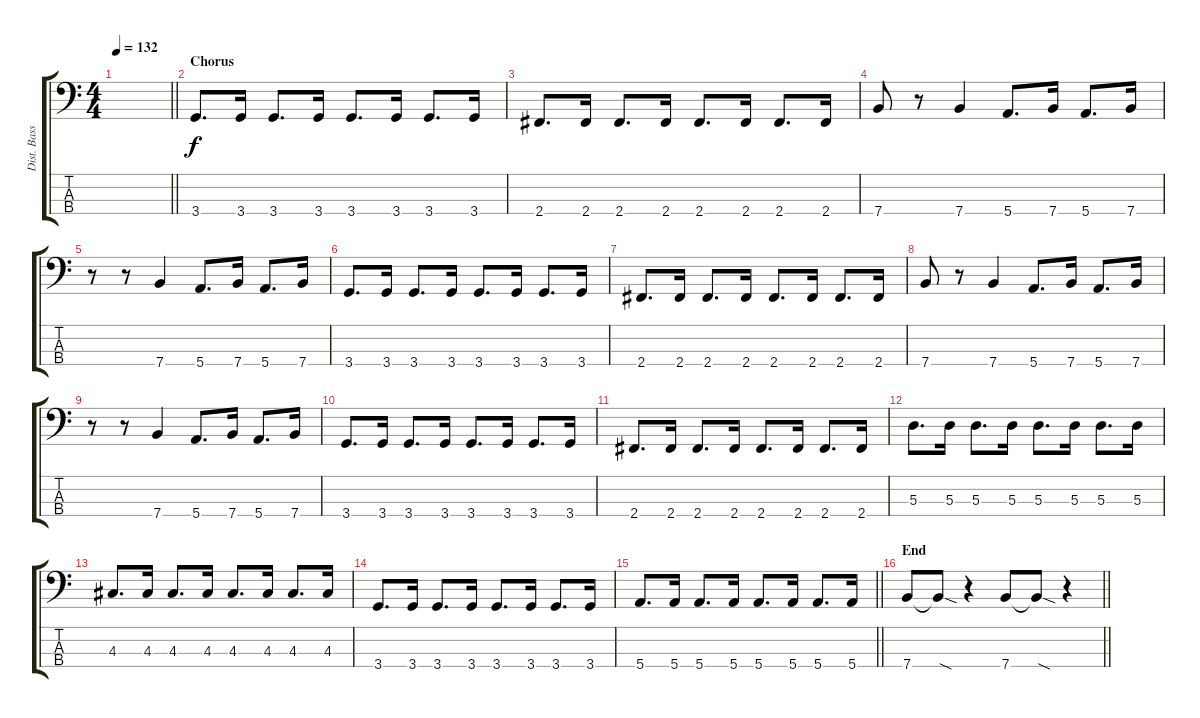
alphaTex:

\track ("Dist. Bass" "Dist. Bass") {instrument electricbasspick}
\staff {score tabs}
\tuning (G2 D2 A1 E1) {hide}
\ts (4 4)
\tempo 132
\clef f4
\barLineRight lightlight
\ks c
|
\section ("" "Chorus")
3.4.8{d} 3.4.16 3.4.8{d} 3.4.16 3.4.8{d} 3.4.16 3.4.8{d} 3.4.16 |
2.4.8{d} 2.4.16 2.4.8{d} 2.4.16 2.4.8{d} 2.4.16 2.4.8{d} 2.4.16 |
7.4.8 r.8 7.4.4 5.4.8{d} 7.4.16 5.4.8{d} 7.4.16 |
r.8 r.8 7.4.4 5.4.8{d} 7.4.16 5.4.8{d} 7.4.16 |
3.4.8{d} 3.4.16 3.4.8{d} 3.4.16 3.4.8{d} 3.4.16 3.4.8{d} 3.4.16 |
2.4.8{d} 2.4.16 2.4.8{d} 2.4.16 2.4.8{d} 2.4.16 2.4.8{d} 2.4.16 |
7.4.8 r.8 7.4.4 5.4.8{d} 7.4.16 5.4.8{d} 7.4.16 |
r.8 r.8 7.4.4 5.4.8{d} 7.4.16 5.4.8{d} 7.4.16 |
3.4.8{d} 3.4.16 3.4.8{d} 3.4.16 3.4.8{d} 3.4.16 3.4.8{d} 3.4.16 |
2.4.8{d} 2.4.16 2.4.8{d} 2.4.16 2.4.8{d} 2.4.16 2.4.8{d} 2.4.16 |
5.3.8{d} 5.3.16 5.3.8{d} 5.3.16 5.3.8{d} 5.3.16 5.3.8{d} 5.3.16 |
4.3.8{d} 4.3.16 4.3.8{d} 4.3.16 4.3.8{d} 4.3.16 4.3.8{d} 4.3.16 |
3.4.8{d} 3.4.16 3.4.8{d} 3.4.16 3.4.8{d} 3.4.16 3.4.8{d} 3.4.16 |
\barLineRight lightlight
5.4.8{d} 5.4.16 5.4.8{d} 5.4.16 5.4.8{d} 5.4.16 5.4.8{d} 5.4.16 |
\section ("" "End")
\barLineRight lightlight
7.4.8 7.4{sod t}.8 r.4 7.4.8 7.4{sod t}.8 r.4
